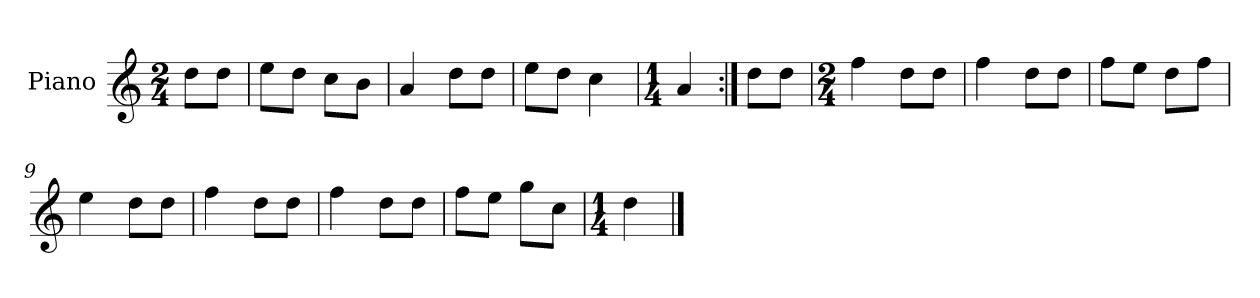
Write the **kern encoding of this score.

**kern
*part1
*staff1
*I"Piano
*I'Pno.
*clefG2
*k[]
*M2/4
=
8dd\L
8dd\J
=1
8ee\L
8dd\J
8cc\L
8b\J
=2
4a/
8dd\L
8dd\J
=3
8ee\L
8dd\J
4cc\
=4
*M1/4
4a/
=5:|!
8dd\L
8dd\J
=6
*M2/4
4ff\
8dd\L
8dd\J
=7
4ff\
8dd\L
8dd\J
=8
8ff\L
8ee\J
8dd\L
8ff\J
=9
4ee\
8dd\L
8dd\J
=10
4ff\
8dd\L
8dd\J
=11
4ff\
8dd\L
8dd\J
!!LO:LB:g=z
=12
8ff\L
8ee\J
8gg\L
8cc\J
=13
*M1/4
4dd\
==
*-
